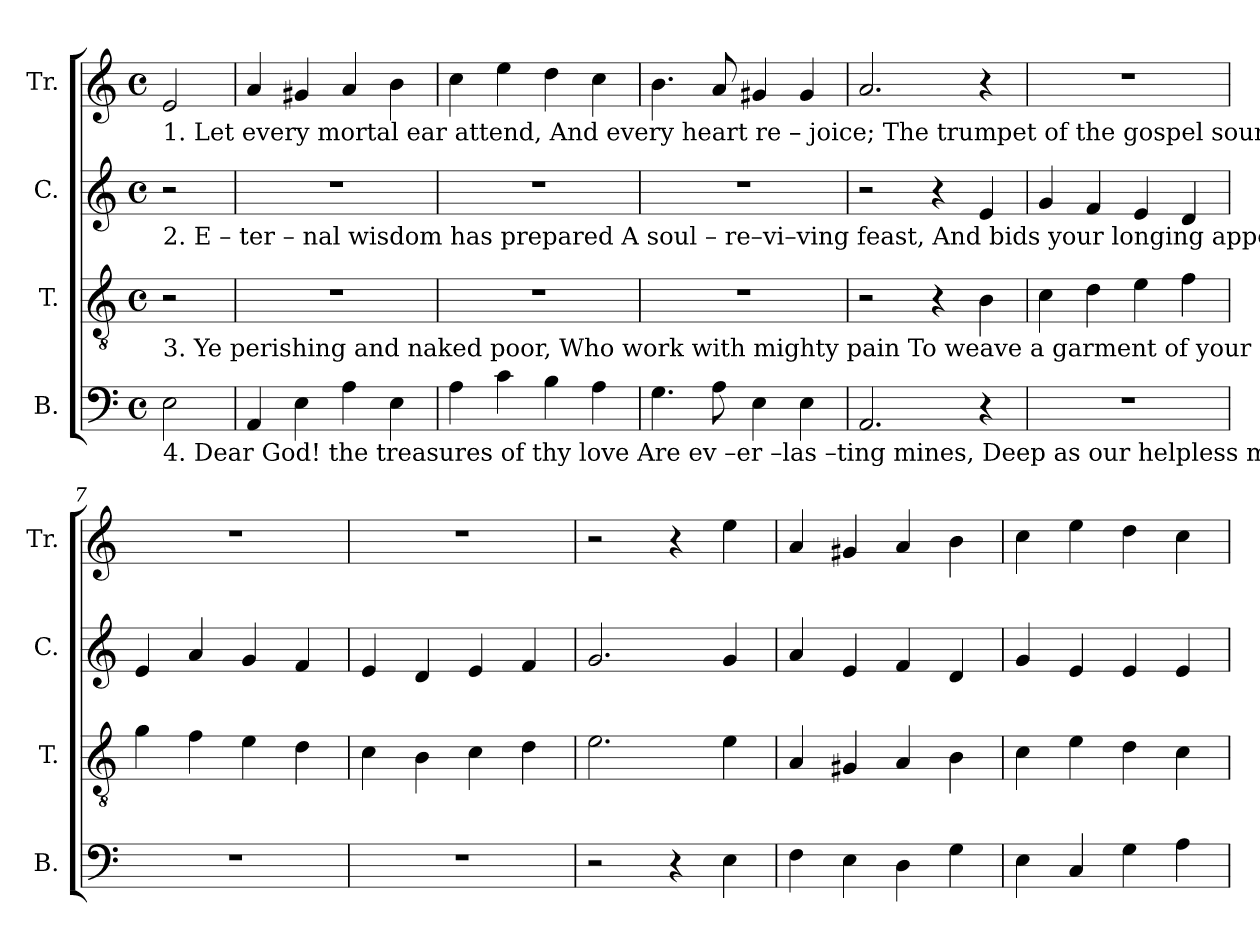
**kern	**kern	**kern	**kern
*part4	*part3	*part2	*part1
*staff4	*staff3	*staff2	*staff1
*I"B.	*I"T.	*I"C.	*I"Tr.
*I'B.	*I'T.	*I'C.	*I'Tr.
*clefF4	*clefGv2	*clefG2	*clefG2
*k[]	*k[]	*k[]	*k[]
*M4/4	*M4/4	*M4/4	*M4/4
*met(c)	*met(c)	*met(c)	*met(c)
*MM120	*MM120	*MM120	*MM120
=1	=1	=1	=1
!	!	!	!LO:TX:b:t=1. Let   every    mortal    ear  attend,  And   every   heart   re – joice;   The trumpet of the gospel sounds  With an inviting voice.  The trumpet of the gospel sounds With an in – vi – ting
!	!	!LO:TX:b:t=2. E  –  ter  –  nal wisdom has prepared   A soul – re–vi–ving   feast,  And  bids  your  longing appetites The rich provision taste.   And  bids your longing appetites The  rich  provision	!
!	!LO:TX:b:t=3. Ye  perishing  and  naked  poor,  Who  work  with  mighty  pain     To weave a garment of your own That will not hide your sin, To weave a garment of your own That will not hide your	!	!
!LO:TX:b:t=4. Dear God! the treasures of thy love  Are  ev –er –las –ting mines, Deep as our helpless miseries are, And boundless as our sins. Deep as our helpless miseries are, And boundless as our	!	!	!
2E!\	2r	2r	2e!/
=2	=2	=2	=2
4AA!/	1r	1r	4a!/
4E!\	.	.	4g#X!/
4A!\	.	.	4a!/
4E!\	.	.	4b!\
=3	=3	=3	=3
4A!\	1r	1r	4cc!\
4c!\	.	.	4ee!\
4B!\	.	.	4dd!\
4A!\	.	.	4cc!\
=4	=4	=4	=4
4.G!\	1r	1r	4.b!\
8A!\	.	.	8a!/
4E!\	.	.	4g#X!/
4E!\	.	.	4g#!/
=5	=5	=5	=5
2.AA!/	2r	2r	2.a!/
.	4r	4r	.
4r	4B!\	4e!/	4r
=6	=6	=6	=6
1r	4c!\	4g!/	1r
.	4d!\	4f!/	.
.	4e!\	4e!/	.
.	4f!\	4d!/	.
=7	=7	=7	=7
1r	4g!\	4e!/	1r
.	4f!\	4a!/	.
.	4e!\	4g!/	.
.	4d!\	4f!/	.
=8	=8	=8	=8
1r	4c!\	4e!/	1r
.	4B!\	4d!/	.
.	4c!\	4e!/	.
.	4d!\	4f!/	.
=9	=9	=9	=9
2r	2.e!\	2.g!/	2r
4r	.	.	4r
4E!\	4e!\	4g!/	4ee!\
=10	=10	=10	=10
4F!\	4A!/	4a!/	4a!/
4E!\	4G#X!/	4e!/	4g#X!/
4D!\	4A!/	4f!/	4a!/
4G!\	4B!\	4d!/	4b!\
=11	=11	=11	=11
4E!\	4c!\	4g!/	4cc!\
4C!/	4e!\	4e!/	4ee!\
4G!\	4d!\	4e!/	4dd!\
4A!\	4c!\	4e!/	4cc!\
=	=	=	=
*-	*-	*-	*-
